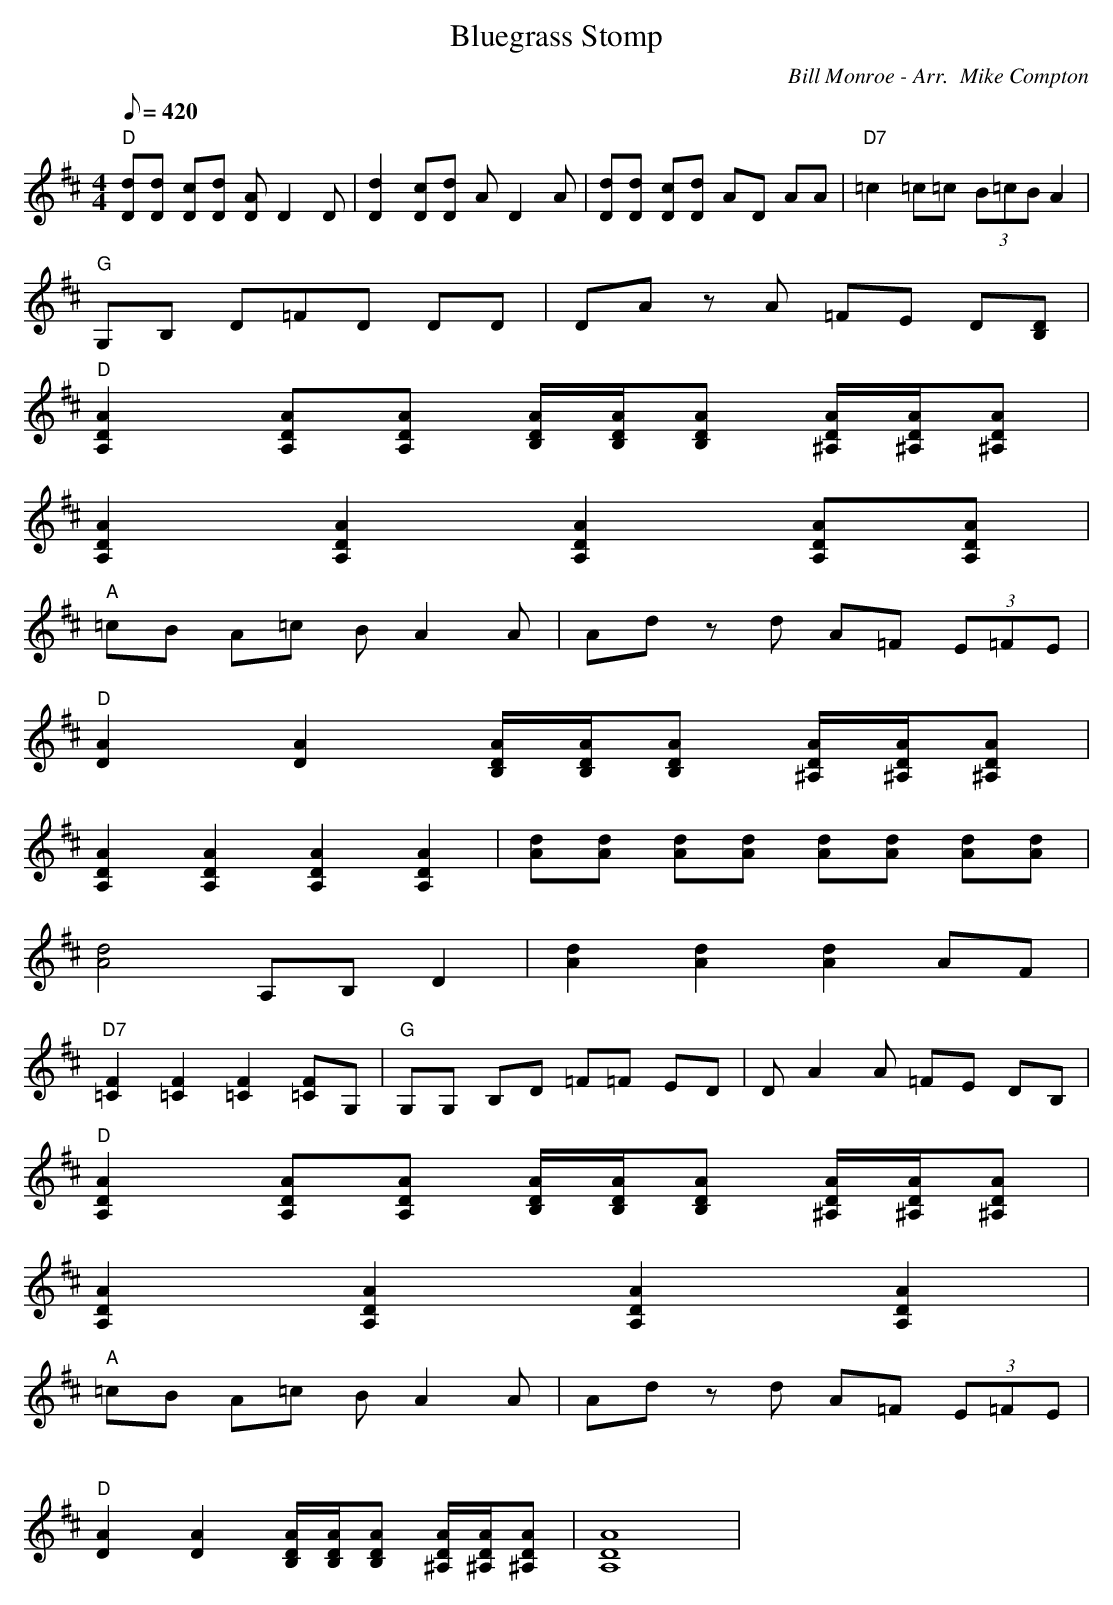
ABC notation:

X:1b
T: Bluegrass Stomp
C: Bill Monroe - Arr.  Mike Compton
L: 1/8
Q: 420
M: 4/4
K: D
 "D"[dD][dD] [cD][dD] [AD]D2D | [d2D2] [cD][dD] AD2A | [dD][dD] [cD][dD] AD AA | "D7"=c2 =c=c (3B=cB A2 |
 "G"G,B, D=F =zD DD | DA zA =FE D[DB,] |
 "D"[A2D2A,2] [ADA,][ADA,] [A/D/B,/][A/D/B,/][ADB,] [A/D/^A,/][A/D/^A,/][AD^A,] |
 [A2D2A,2] [A2D2A,2] [A2D2A,2] [ADA,][ADA,] |
 "A"=cB A=c BA2A | Ad zd A=F (3E=FE |
 "D"[A2D2] [A2D2] [A/D/B,/][A/D/B,/][ADB,] [A/D/^A,/][A/D/^A,/][AD^A,] |
 [A2D2A,2] [A2D2A,2] [A2D2A,2] [A2D2A,2] | [dA][dA] [dA][dA] [dA][dA] [dA][dA] |
 [d4A4] A,B, D2 | [d2A2] [d2A2] [d2A2] AF |
 "D7"[F2=C2] [F2=C2] [F2=C2] [F=C]G, | "G"G,G, B,D =F=F ED | DA2A =FE DB, |
 "D"[A2D2A,2] [ADA,][ADA,] [A/D/B,/][A/D/B,/][ADB,] [A/D/^A,/][A/D/^A,/][AD^A,] |
 [A2D2A,2] [A2D2A,2] [A2D2A,2] [A2D2A,2] |
 "A"=cB A=c BA2A | Ad zd A=F (3E=FE |
 "D"[A2D2] [A2D2] [A/D/B,/][A/D/B,/][ADB,] [A/D/^A,/][A/D/^A,/][AD^A,] | [A8D8A,8] |
